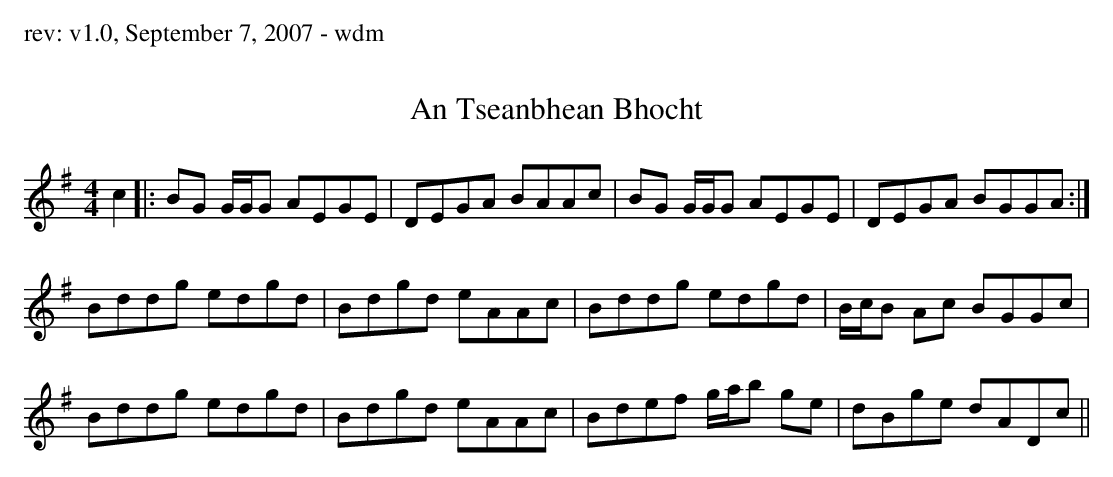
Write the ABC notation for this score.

X:1
T:An Tseanbhean Bhocht
M:4/4
L:1/8
K:G
c2|:BG G/G/G AEGE|DEGA BAAc|BG G/G/G AEGE|DEGA BGGA:|
Bddg edgd|Bdgd eAAc|Bddg edgd|B/c/B Ac BGGc|
Bddg edgd|Bdgd eAAc|Bdef g/a/b ge|dBge dADc||
